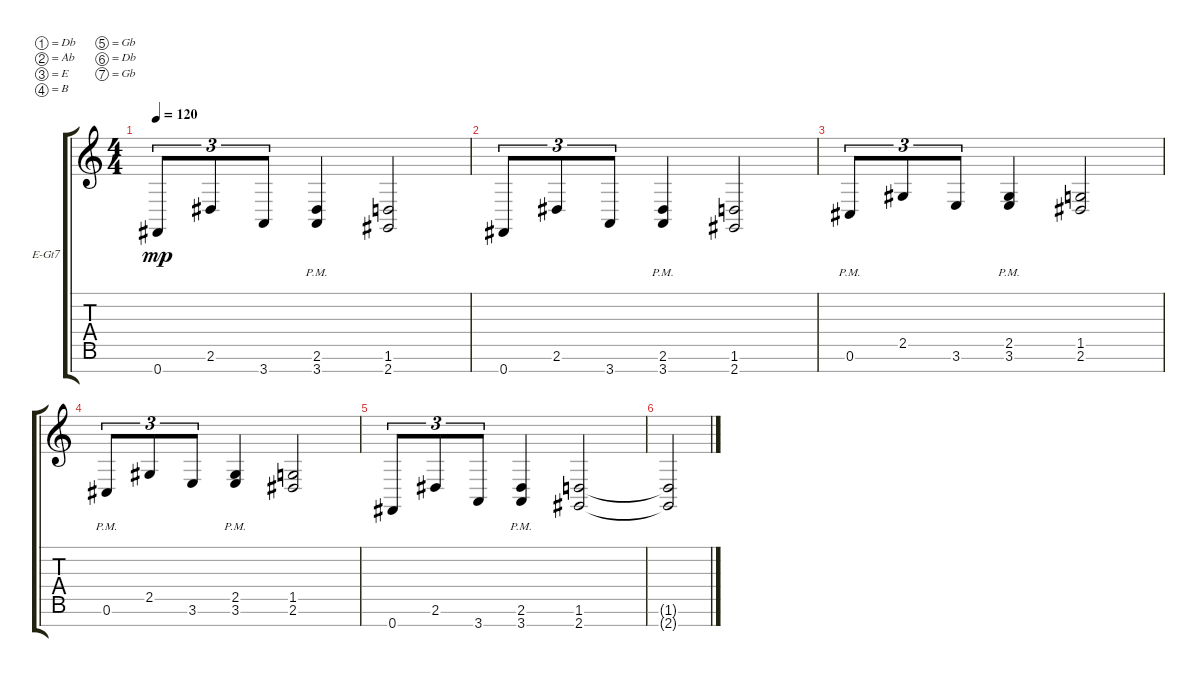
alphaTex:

\defaultSystemsLayout 4
\bracketExtendMode groupsimilarinstruments
\firstSystemTrackNameOrientation horizontal
\otherSystemsTrackNameOrientation horizontal
\track ("Electric Guitar" "E-Gt7") {instrument distortionguitar}
\staff {score tabs}
\tuning (Db4 Ab3 E3 B2 Gb2 Db2 Gb1)
\ts (4 4)
\tempo 120
\clef g2
\ks c
0.7{acc #}.8{tu (3 2) dy mp beam Up} 2.6{acc #}.8{tu (3 2) beam Up} 3.7.8{tu (3 2) beam Up} (2.6{pm acc #} 3.7{pm}).4{beam Up} (1.6 2.7{acc #}).2{beam Up} |
0.7{acc #}.8{tu (3 2) beam Up} 2.6{acc #}.8{tu (3 2) beam Up} 3.7.8{tu (3 2) beam Up} (2.6{pm acc #} 3.7{pm}).4{beam Up} (1.6 2.7{acc #}).2{beam Up} |
0.6{pm acc #}.8{tu (3 2) beam Up} 2.5{acc #}.8{tu (3 2) beam Up} 3.6.8{tu (3 2) beam Up} (2.5{pm acc #} 3.6{pm}).4{beam Up} (1.5 2.6{acc #}).2{beam Up} |
0.6{pm acc #}.8{tu (3 2) beam Up} 2.5{acc #}.8{tu (3 2) beam Up} 3.6.8{tu (3 2) beam Up} (2.5{pm acc #} 3.6{pm}).4{beam Up} (1.5 2.6{acc #}).2{beam Up} |
0.7{acc #}.8{tu (3 2) beam Up} 2.6{acc #}.8{tu (3 2) beam Up} 3.7.8{tu (3 2) beam Up} (2.6{pm acc #} 3.7{pm}).4{beam Up} (1.6 2.7{acc #}).2{beam Up} |
(2.7{t acc #} 1.6{t}).2{beam Up}
